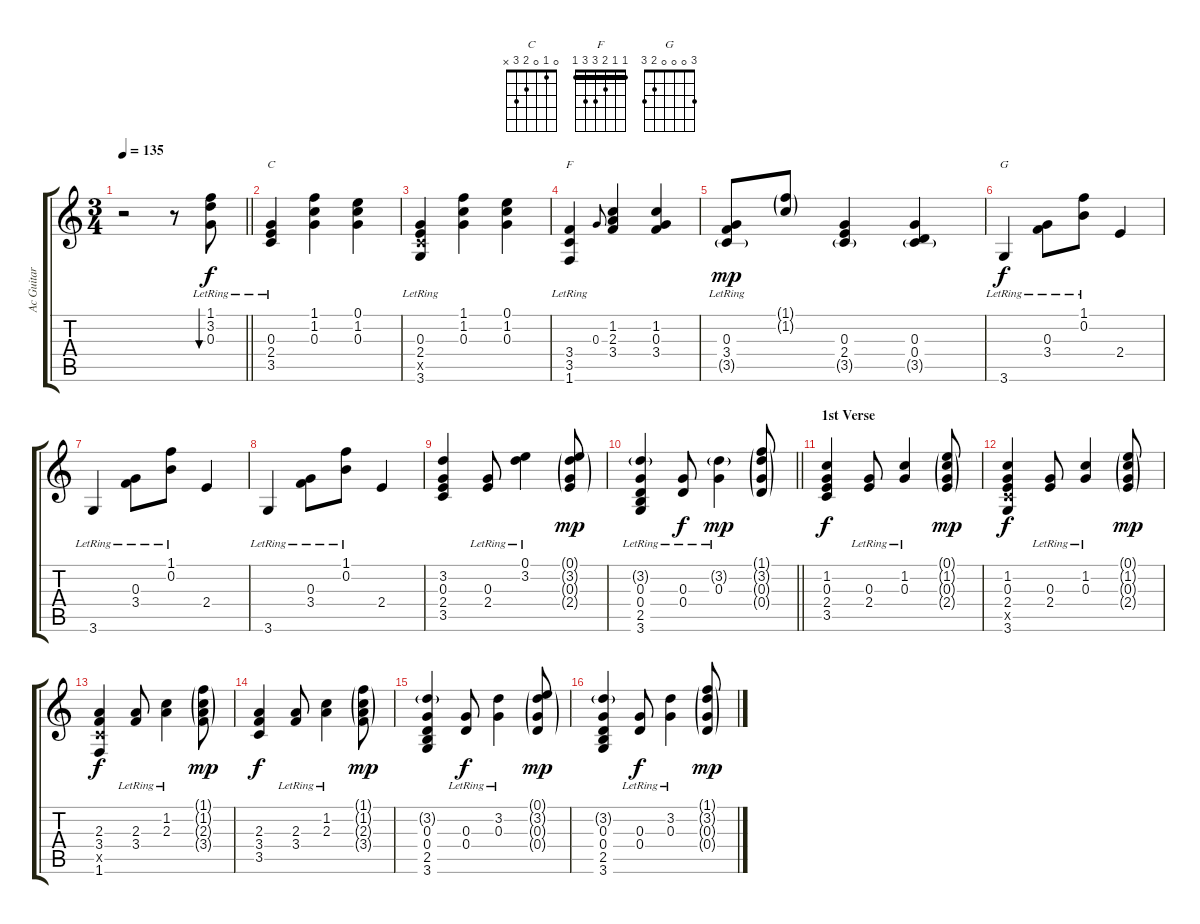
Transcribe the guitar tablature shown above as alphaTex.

\track ("Ac Guitar" "Ac Guitar") {instrument acousticguitarsteel}
\staff {score tabs}
\tuning (E4 B3 G3 D3 A2 E2) {hide}
\chord ("C" 0 1 0 2 3 x)
\chord ("F" 1 1 2 3 3 1) {barre 1}
\chord ("G" 3 0 0 0 2 3)
\ts (3 4)
\tempo 135
\clef g2
\barLineRight lightlight
\ks c
r.2{dy f instrument acousticguitarsteel} r.8 (1.1{lr} 3.2{lr} 0.3{lr}).8{bu 60} |
(0.3{lr} 2.4{lr} 3.5{lr}).4{ch "C"} (1.1 1.2 0.3).4 (0.1 1.2 0.3).4 |
(0.3{lr} 2.4{lr} 3.5{x} 3.6).4 (1.1 1.2 0.3).4 (0.1 1.2 0.3).4 |
(3.4{lr} 3.5{lr} 1.6{lr}).4{ch "F"} 0.3.8{gr onbeat} (1.2 2.3 3.4).4 (1.2 0.3 3.4).4 |
(0.3{lr} 3.4{lr} 3.5{g lr}).8{dy mp} (1.1{g} 1.2{g}).8 (0.3 2.4 3.5{g}).4 (0.3 0.4 3.5{g}).4 |
3.6{lr}.4{ch "G" dy f} (0.3{lr} 3.4{lr}).8 (1.1{lr} 0.2{lr}).8 2.4.4 |
3.6{lr}.4 (0.3{lr} 3.4{lr}).8 (1.1{lr} 0.2{lr}).8 2.4.4 |
3.6{lr}.4 (0.3{lr} 3.4{lr}).8 (1.1{lr} 0.2{lr}).8 2.4.4 |
(3.2 0.3 2.4 3.5).4 (0.3{lr} 2.4{lr}).8 (0.1{lr} 3.2{lr}).4 (0.1{g} 3.2{g} 0.3{g} 2.4{g}).8{dy mp} |
\barLineRight lightlight
(3.2{g lr} 0.3{lr} 0.4{lr} 2.5{lr} 3.6{lr}).4 (0.3{lr} 0.4{lr}).8{dy f} (3.2{g lr} 0.3).4{dy mp} (1.1{g} 3.2{g} 0.3{g} 0.4{g}).8 |
\section ("" "1st Verse")
(1.2 0.3 2.4 3.5).4{dy f} (0.3{lr} 2.4{lr}).8 (1.2{lr} 0.3).4 (0.1{g} 1.2{g} 0.3{g} 2.4{g}).8{dy mp} |
(1.2 0.3 2.4 3.5{x} 3.6).4{dy f} (0.3{lr} 2.4{lr}).8 (1.2{lr} 0.3).4 (0.1{g} 1.2{g} 0.3{g} 2.4{g}).8{dy mp} |
(2.3 3.4 3.5{x} 1.6).4{dy f} (2.3{lr} 3.4{lr}).8 (1.2{lr} 2.3).4 (1.1{g} 1.2{g} 2.3{g} 3.4{g}).8{dy mp} |
(2.3 3.4 3.5).4{dy f} (2.3{lr} 3.4{lr}).8 (1.2{lr} 2.3).4 (1.1{g} 1.2{g} 2.3{g} 3.4{g}).8{dy mp} |
(3.2{g} 0.3 0.4 2.5 3.6).4 (0.3{lr} 0.4{lr}).8{dy f} (3.2{lr} 0.3).4 (0.1{g} 3.2{g} 0.3{g} 0.4{g}).8{dy mp} |
(3.2{g} 0.3 0.4 2.5 3.6).4 (0.3{lr} 0.4{lr}).8{dy f} (3.2{lr} 0.3).4 (1.1{g} 3.2{g} 0.3{g} 0.4{g}).8{dy mp}
